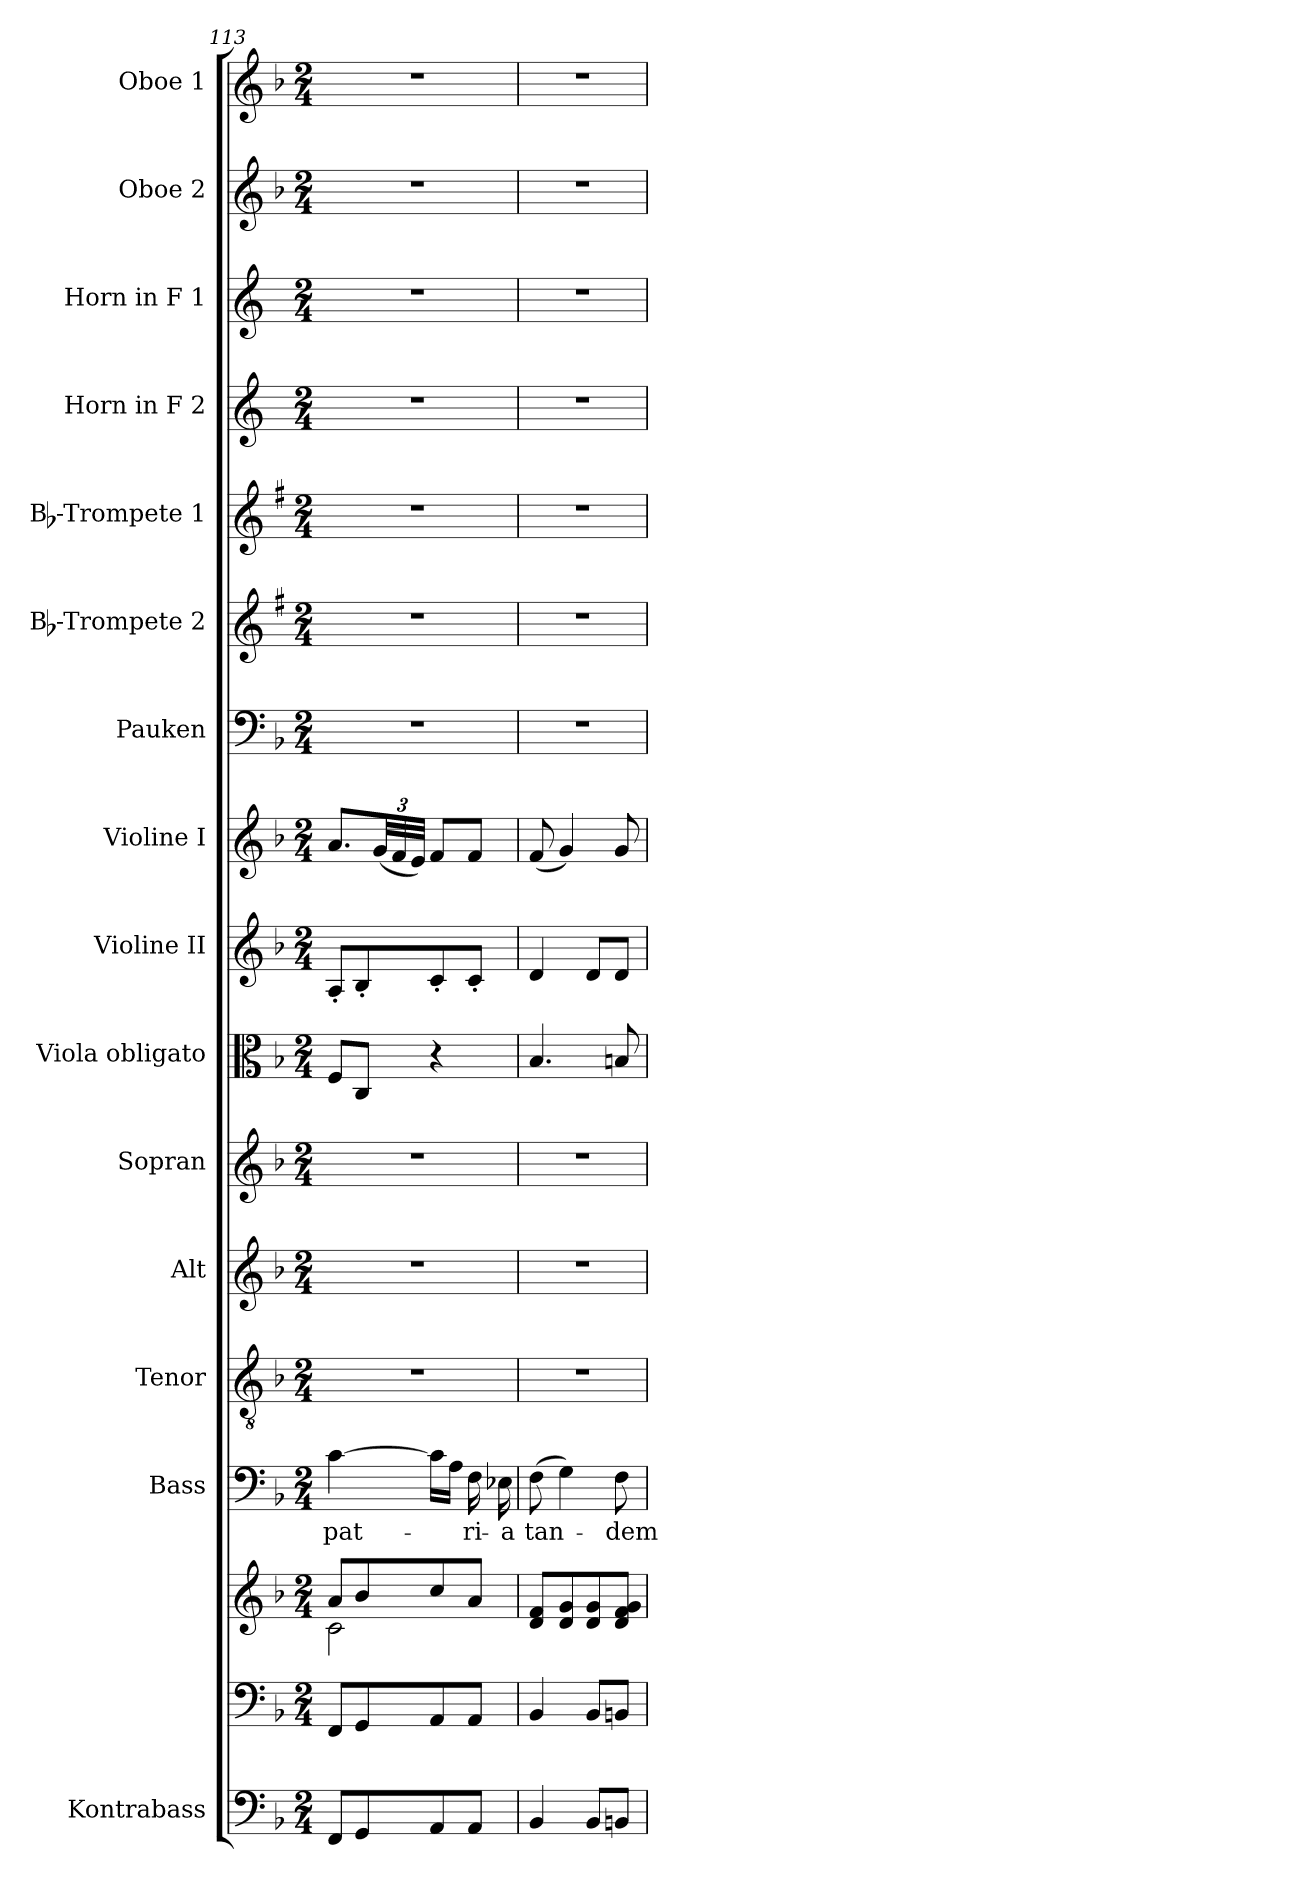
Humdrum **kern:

**kern	**kern	**kern	**kern	**text	**kern	**kern	**kern	**kern	**kern	**kern	**kern	**kern	**kern	**kern	**kern	**kern	**kern
*part16	*part15	*part15	*part14	*part14	*part13	*part12	*part11	*part10	*part9	*part8	*part7	*part6	*part5	*part4	*part3	*part2	*part1
*staff17	*staff16	*staff15	*staff14	*staff14	*staff13	*staff12	*staff11	*staff10	*staff9	*staff8	*staff7	*staff6	*staff5	*staff4	*staff3	*staff2	*staff1
*I"Kontrabass	*	*	*I"Bass	*	*I"Tenor	*I"Alt	*I"Sopran	*I"Viola obligato	*I"Violine II	*I"Violine I	*I"Pauken	*I"Bb-Trompete 2	*I"Bb-Trompete 1	*I"Horn in F 2	*I"Horn in F 1	*I"Oboe 2	*I"Oboe 1
*I'Kb.	*	*	*I'B.	*	*I'T.	*I'A.	*I'S.	*I'Vla.	*I'Vl. II	*I'Vl. I	*I'Pk.	*I'Bb Trp. 2	*I'Bb Trp. 1	*	*	*I'Ob. 2	*I'Ob. 1
*clefF4	*clefF4	*clefG2	*clefF4	*	*clefGv2	*clefG2	*clefG2	*clefC3	*clefG2	*clefG2	*clefF4	*clefG2	*clefG2	*clefG2	*clefG2	*clefG2	*clefG2
*ITrd7c12	*	*	*	*	*	*	*	*	*	*	*	*ITrd1c2	*ITrd1c2	*ITrd4c7	*ITrd4c7	*	*
*k[b-]	*k[b-]	*k[b-]	*k[b-]	*	*k[b-]	*k[b-]	*k[b-]	*k[b-]	*k[b-]	*k[b-]	*k[b-]	*k[b-]	*k[b-]	*k[b-]	*k[b-]	*k[b-]	*k[b-]
*F:	*F:	*F:	*F:	*	*F:	*F:	*F:	*F:	*F:	*F:	*F:	*F:	*F:	*F:	*F:	*F:	*F:
*M2/4	*M2/4	*M2/4	*M2/4	*	*M2/4	*M2/4	*M2/4	*M2/4	*M2/4	*M2/4	*M2/4	*M2/4	*M2/4	*M2/4	*M2/4	*M2/4	*M2/4
=113	=113	=113	=113	=113	=113	=113	=113	=113	=113	=113	=113	=113	=113	=113	=113	=113	=113
*	*	*^	*	*	*	*	*	*	*	*	*	*	*	*	*	*	*
!	!	!	!	!	!LO:LY:b	!	!	!	!	!	!	!	!	!	!	!	!	!
8FFF/L	8FF/L	8a/L	2c\	[4c\	pat-	2r	2r	2r	8F/L	8A'</L	8.a/L	2r	2r	2r	2r	2r	2r	2r
8GGG/	8GG/	8b-/	.	.	.	.	.	.	8C/J	8B-'</	.	.	.	.	.	.	.	.
*	*	*	*	*	*	*	*	*	*	*	*Xbrackettup	*	*	*	*	*	*	*
.	.	.	.	.	.	.	.	.	.	.	(<48g/LL	.	.	.	.	.	.	.
.	.	.	.	.	.	.	.	.	.	.	48f/	.	.	.	.	.	.	.
.	.	.	.	.	.	.	.	.	.	.	48e/JJJ)	.	.	.	.	.	.	.
8AAA/	8AA/	8cc/	.	16c\LL]	.	.	.	.	4r	8c'</	8f/L	.	.	.	.	.	.	.
.	.	.	.	16A\JJ	.	.	.	.	.	.	.	.	.	.	.	.	.	.
!	!	!	!	!	!LO:LY:b	!	!	!	!	!	!	!	!	!	!	!	!	!
8AAA/J	8AA/J	8a/J	.	16F\	-ri-	.	.	.	.	8c'</J	8f/J	.	.	.	.	.	.	.
!	!	!	!	!	!LO:LY:b	!	!	!	!	!	!	!	!	!	!	!	!	!
.	.	.	.	16E-X\	-a	.	.	.	.	.	.	.	.	.	.	.	.	.
*	*	*v	*v	*	*	*	*	*	*	*	*	*	*	*	*	*	*	*
=114	=114	=114	=114	=114	=114	=114	=114	=114	=114	=114	=114	=114	=114	=114	=114	=114	=114
!	!	!	!	!LO:LY:b	!	!	!	!	!	!	!	!	!	!	!	!	!
4BBB-/	4BB-/	8d/ 8f/L	(>8F\	tan-	2r	2r	2r	4.B-/	4d/	(<8f/	2r	2r	2r	2r	2r	2r	2r
.	.	8d/ 8g/	4G\)	.	.	.	.	.	.	4g/)	.	.	.	.	.	.	.
8BBB-/L	8BB-/L	8d/ 8g/	.	.	.	.	.	.	8d/L	.	.	.	.	.	.	.	.
!	!	!	!	!LO:LY:b	!	!	!	!	!	!	!	!	!	!	!	!	!
8BBBn/J	8BBn/J	8d/ 8f/ 8g/J	8F\	-dem	.	.	.	8Bn/	8d/J	8g/	.	.	.	.	.	.	.
=	=	=	=	=	=	=	=	=	=	=	=	=	=	=	=	=	=
*-	*-	*-	*-	*-	*-	*-	*-	*-	*-	*-	*-	*-	*-	*-	*-	*-	*-
